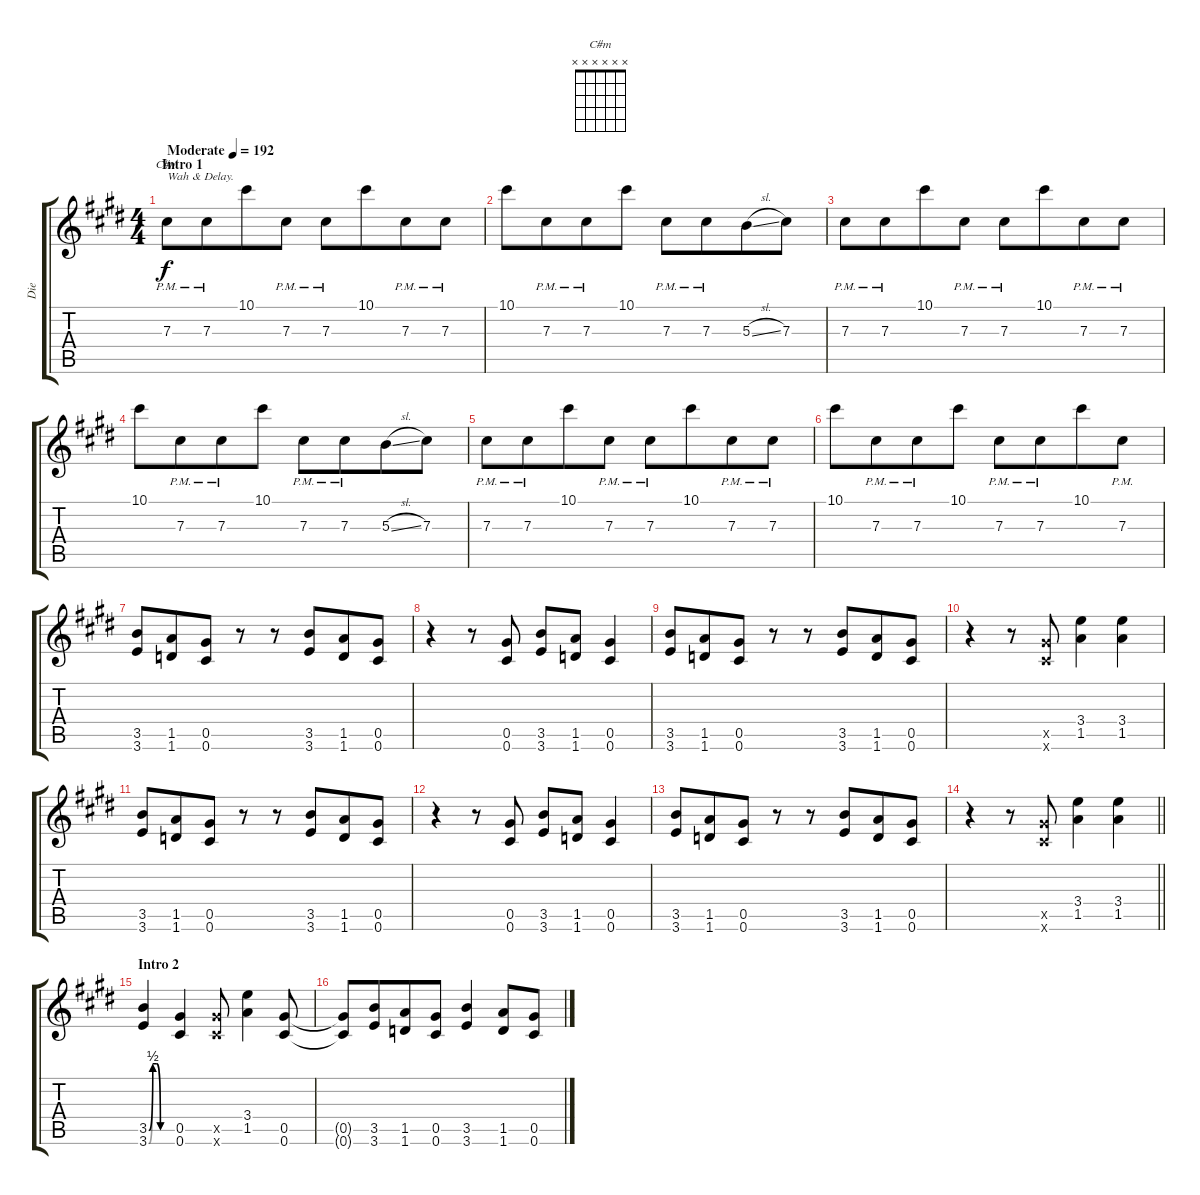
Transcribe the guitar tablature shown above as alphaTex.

\track ("Die" "Die") {instrument distortionguitar}
\staff {score tabs}
\tuning (Eb4 Bb3 Gb3 Db3 Ab2 Db2) {hide}
\chord ("C#m" x x x x x x)
\ts (4 4)
\section ("" "Intro 1")
\tempo (192 "Moderate")
\clef g2
\ks c#minor
7.3{pm}.8{ch "C#m" txt "Wah & Delay." dy f instrument distortionguitar} 7.3{pm}.8{beam merge} 10.1.8 7.3{pm}.8 7.3{pm}.8 10.1.8{beam merge} 7.3{pm}.8 7.3{pm}.8 |
10.1.8 7.3{pm}.8{beam merge} 7.3{pm}.8 10.1.8 7.3{pm}.8 7.3{pm}.8{beam merge} 5.3{sl}.8 7.3.8 |
7.3{pm}.8 7.3{pm}.8{beam merge} 10.1.8 7.3{pm}.8 7.3{pm}.8 10.1.8{beam merge} 7.3{pm}.8 7.3{pm}.8 |
10.1.8 7.3{pm}.8{beam merge} 7.3{pm}.8 10.1.8 7.3{pm}.8 7.3{pm}.8{beam merge} 5.3{sl}.8 7.3.8 |
7.3{pm}.8 7.3{pm}.8{beam merge} 10.1.8 7.3{pm}.8 7.3{pm}.8 10.1.8{beam merge} 7.3{pm}.8 7.3{pm}.8 |
10.1.8 7.3{pm}.8{beam merge} 7.3{pm}.8 10.1.8 7.3{pm}.8 7.3{pm}.8{beam merge} 10.1.8 7.3{pm}.8 |
(3.5 3.6).8{ot 8vb} (1.5 1.6).8{ot 8vb beam merge} (0.5 0.6).8{ot 8vb} r.8{ot 8vb} r.8{ot 8vb} (3.5 3.6).8{ot 8vb beam merge} (1.5 1.6).8{ot 8vb} (0.5 0.6).8{ot 8vb} |
r.4{ot 8vb} r.8{ot 8vb} (0.5 0.6).8{ot 8vb} (3.5 3.6).8{ot 8vb} (1.5 1.6).8{ot 8vb} (0.5 0.6).4{ot 8vb} |
(3.5 3.6).8{ot 8vb} (1.5 1.6).8{ot 8vb beam merge} (0.5 0.6).8{ot 8vb} r.8{ot 8vb} r.8{ot 8vb} (3.5 3.6).8{ot 8vb beam merge} (1.5 1.6).8{ot 8vb} (0.5 0.6).8{ot 8vb} |
r.4{ot 8vb} r.8{ot 8vb} (0.5{x} 0.6{x}).8{ot 8vb} (3.4 1.5).4{ot 8vb} (3.4 1.5).4{ot 8vb} |
(3.5 3.6).8{ot 8vb} (1.5 1.6).8{ot 8vb beam merge} (0.5 0.6).8{ot 8vb} r.8{ot 8vb} r.8{ot 8vb} (3.5 3.6).8{ot 8vb beam merge} (1.5 1.6).8{ot 8vb} (0.5 0.6).8{ot 8vb} |
r.4{ot 8vb} r.8{ot 8vb} (0.5 0.6).8{ot 8vb} (3.5 3.6).8{ot 8vb} (1.5 1.6).8{ot 8vb} (0.5 0.6).4{ot 8vb} |
(3.5 3.6).8{ot 8vb} (1.5 1.6).8{ot 8vb beam merge} (0.5 0.6).8{ot 8vb} r.8{ot 8vb} r.8{ot 8vb} (3.5 3.6).8{ot 8vb beam merge} (1.5 1.6).8{ot 8vb} (0.5 0.6).8{ot 8vb} |
\barLineRight lightlight
r.4{ot 8vb} r.8{ot 8vb} (0.5{x} 0.6{x}).8{ot 8vb} (3.4 1.5).4{ot 8vb} (3.4 1.5).4{ot 8vb} |
\section ("" "Intro 2")
(3.5{be (custom 0 0 10 2 20 2 30 0 60 0)} 3.6{be (custom 0 0 10 2 20 2 30 0 60 0)}).4{ot 8vb} (0.5 0.6).4{ot 8vb} (0.5{x} 0.6{x}).8{ot 8vb} (3.4 1.5).4{ot 8vb} (0.5 0.6).8{ot 8vb} |
(0.5{t} 0.6{t}).8{ot 8vb} (3.5 3.6).8{ot 8vb beam merge} (1.5 1.6).8{ot 8vb} (0.5 0.6).8{ot 8vb} (3.5 3.6).4{ot 8vb} (1.5 1.6).8{ot 8vb} (0.5 0.6).8{ot 8vb}
